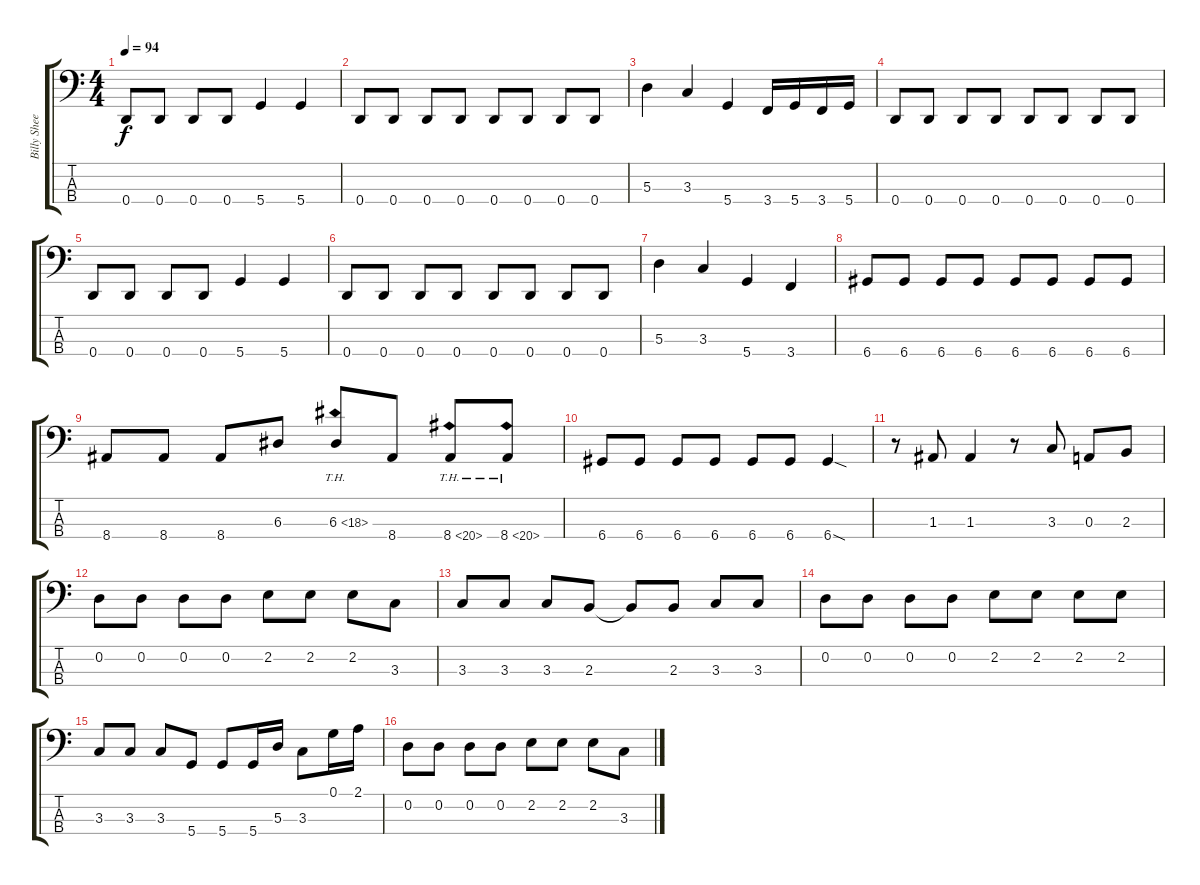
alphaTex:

\track ("Billy Sheehan (Mizio)" "Billy Shee") {instrument electricbassfinger}
\staff {score tabs}
\tuning (G2 D2 A1 D1) {hide}
\ts (4 4)
\tempo 94
\clef f4
\ks c
0.4.8{dy f} 0.4.8 0.4.8 0.4.8 5.4.4 5.4.4 |
0.4.8 0.4.8 0.4.8 0.4.8 0.4.8 0.4.8 0.4.8 0.4.8 |
5.3.4 3.3.4 5.4.4 3.4.16 5.4.16 3.4.16 5.4.16 |
0.4.8 0.4.8 0.4.8 0.4.8 0.4.8 0.4.8 0.4.8 0.4.8 |
0.4.8 0.4.8 0.4.8 0.4.8 5.4.4 5.4.4 |
0.4.8 0.4.8 0.4.8 0.4.8 0.4.8 0.4.8 0.4.8 0.4.8 |
5.3.4 3.3.4 5.4.4 3.4.4 |
6.4.8 6.4.8 6.4.8 6.4.8 6.4.8 6.4.8 6.4.8 6.4.8 |
8.4.8 8.4.8 8.4.8 6.3.8 6.3{th 12}.8 8.4.8 8.4{th 12}.8 8.4{th 12}.8 |
6.4.8 6.4.8 6.4.8 6.4.8 6.4.8 6.4.8 6.4{sod}.4 |
r.8 1.3.8 1.3.4 r.8 3.3.8 0.3.8 2.3.8 |
0.2.8 0.2.8 0.2.8 0.2.8 2.2.8 2.2.8 2.2.8 3.3.8 |
3.3.8 3.3.8 3.3.8 2.3.8 2.3{t}.8 2.3.8 3.3.8 3.3.8 |
0.2.8 0.2.8 0.2.8 0.2.8 2.2.8 2.2.8 2.2.8 2.2.8 |
3.3.8 3.3.8 3.3.8 5.4.8 5.4.8 5.4.16 5.3.16 3.3.8 0.1.16 2.1.16 |
0.2.8 0.2.8 0.2.8 0.2.8 2.2.8 2.2.8 2.2.8 3.3.8
